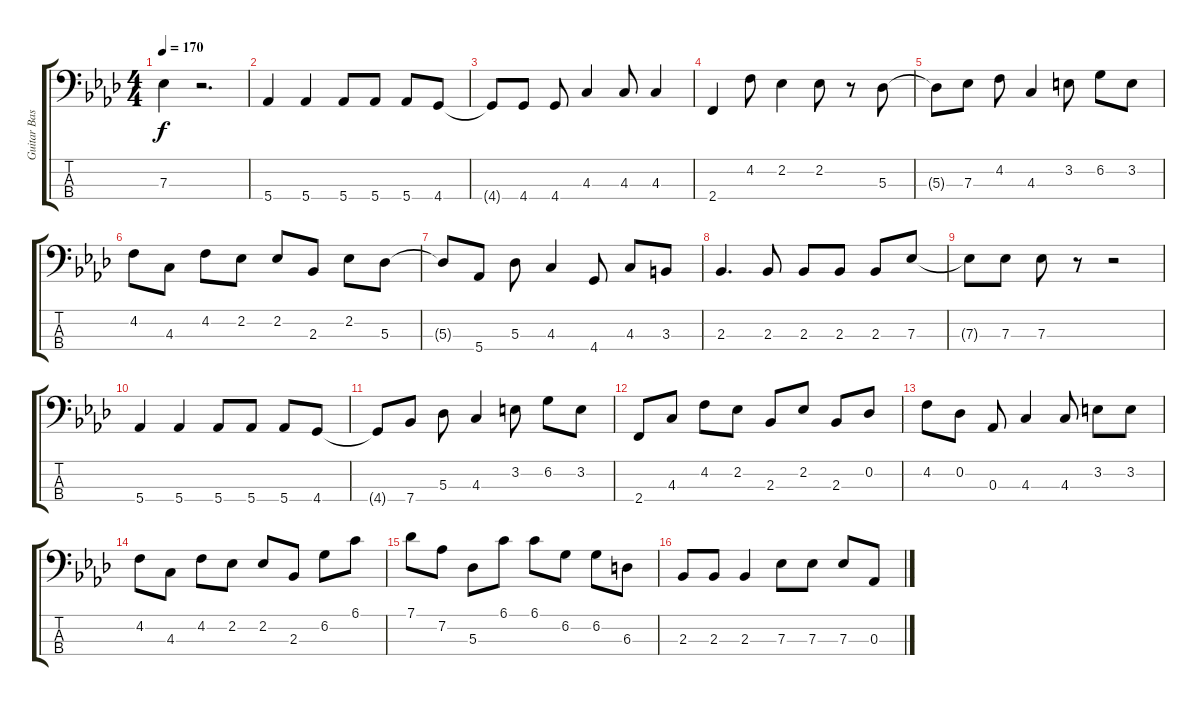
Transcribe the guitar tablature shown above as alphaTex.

\track ("Guitar Bass" "Guitar Bas") {instrument electricbassfinger}
\staff {score tabs}
\tuning (Gb2 Db2 Ab1 Eb1) {hide}
\ts (4 4)
\tempo 170
\clef f4
\ks ab
7.3{t}.4{dy f} r.2{d} |
5.4.4 5.4.4 5.4.8 5.4.8 5.4.8 4.4.8 |
4.4{t}.8 4.4.8 4.4.8 4.3.4 4.3.8 4.3.4 |
2.4.4 4.2.8 2.2.4 2.2.8 r.8 5.3.8 |
5.3{t}.8 7.3.8 4.2.8 4.3.4 3.2.8 6.2.8 3.2.8 |
4.2.8 4.3.8 4.2.8 2.2.8 2.2.8 2.3.8 2.2.8 5.3.8 |
5.3{t}.8 5.4.8 5.3.8 4.3.4 4.4.8 4.3.8 3.3.8 |
2.3.4{d} 2.3.8 2.3.8 2.3.8 2.3.8 7.3.8 |
7.3{t}.8 7.3.8 7.3.8 r.8 r.2 |
5.4.4 5.4.4 5.4.8 5.4.8 5.4.8 4.4.8 |
4.4{t}.8 7.4.8 5.3.8 4.3.4 3.2.8 6.2.8 3.2.8 |
2.4.8 4.3.8 4.2.8 2.2.8 2.3.8 2.2.8 2.3.8 0.2.8 |
4.2.8 0.2.8 0.3.8 4.3.4 4.3.8 3.2.8 3.2.8 |
4.2.8 4.3.8 4.2.8 2.2.8 2.2.8 2.3.8 6.2.8 6.1.8 |
7.1.8 7.2.8 5.3.8 6.1.8 6.1.8 6.2.8 6.2.8 6.3.8 |
2.3.8 2.3.8 2.3.4 7.3.8 7.3.8 7.3.8 0.3.8
